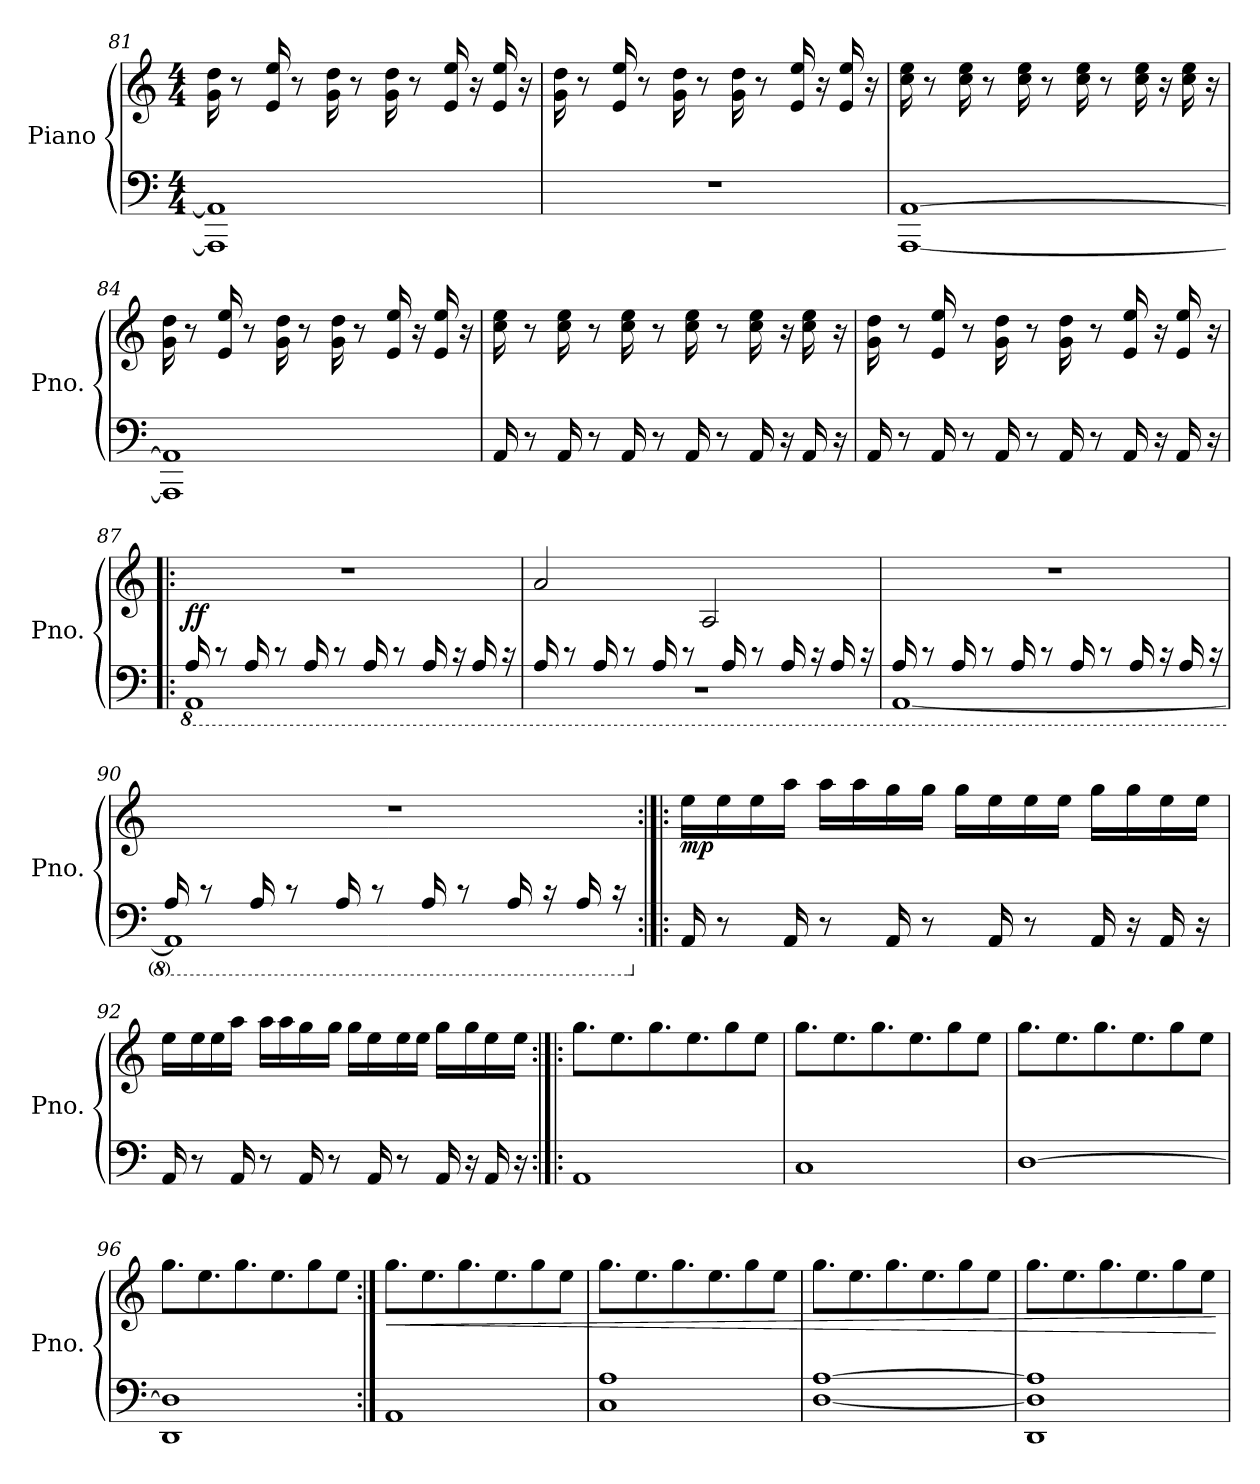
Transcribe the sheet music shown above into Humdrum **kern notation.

**kern	**kern	**dynam
*part1	*part1	*part1
*staff2	*staff1	*staff1/2
*I"Piano	*	*
*I'Pno.	*	*
!!LO:LB:g=z
*clefF4	*clefG2	*
*k[]	*k[]	*
*M4/4	*M4/4	*
=81	=81	=81
1AAA] 1AA]	16g\ 16dd\	.
.	8r	.
.	16e/ 16ee/	.
.	8r	.
.	16g\ 16dd\	.
.	8r	.
.	16g\ 16dd\	.
.	8r	.
.	16e/ 16ee/	.
.	16r	.
.	16e/ 16ee/	.
.	16r	.
=82	=82	=82
1r	16g\ 16dd\	.
.	8r	.
.	16e/ 16ee/	.
.	8r	.
.	16g\ 16dd\	.
.	8r	.
.	16g\ 16dd\	.
.	8r	.
.	16e/ 16ee/	.
.	16r	.
.	16e/ 16ee/	.
.	16r	.
=83	=83	=83
[1AAA [1AA	16cc\ 16ee\	.
.	8r	.
.	16cc\ 16ee\	.
.	8r	.
.	16cc\ 16ee\	.
.	8r	.
.	16cc\ 16ee\	.
.	8r	.
.	16cc\ 16ee\	.
.	16r	.
.	16cc\ 16ee\	.
.	16r	.
!!LO:LB:g=z
=84	=84	=84
1AAA] 1AA]	16g\ 16dd\	.
.	8r	.
.	16e/ 16ee/	.
.	8r	.
.	16g\ 16dd\	.
.	8r	.
.	16g\ 16dd\	.
.	8r	.
.	16e/ 16ee/	.
.	16r	.
.	16e/ 16ee/	.
.	16r	.
=85	=85	=85
16AA/	16cc\ 16ee\	.
8r	8r	.
16AA/	16cc\ 16ee\	.
8r	8r	.
16AA/	16cc\ 16ee\	.
8r	8r	.
16AA/	16cc\ 16ee\	.
8r	8r	.
16AA/	16cc\ 16ee\	.
16r	16r	.
16AA/	16cc\ 16ee\	.
16r	16r	.
=86	=86	=86
16AA/	16g\ 16dd\	.
8r	8r	.
16AA/	16e/ 16ee/	.
8r	8r	.
16AA/	16g\ 16dd\	.
8r	8r	.
16AA/	16g\ 16dd\	.
8r	8r	.
16AA/	16e/ 16ee/	.
16r	16r	.
16AA/	16e/ 16ee/	.
16r	16r	.
!!LO:PB:g=z
=87!|:	=87!|:	=87!|:
*8ba	*	*
*^	*	*
!	!	!	!LO:DY:b
16AA/	1AAA	1r	ff
8r	.	.	.
16AA/	.	.	.
8r	.	.	.
16AA/	.	.	.
8r	.	.	.
16AA/	.	.	.
8r	.	.	.
16AA/	.	.	.
16r	.	.	.
16AA/	.	.	.
16r	.	.	.
=88	=88	=88	=88
16AA/	1r	2a/	.
8r	.	.	.
16AA/	.	.	.
8r	.	.	.
16AA/	.	.	.
8r	.	.	.
.	.	2A/	.
16AA/	.	.	.
8r	.	.	.
16AA/	.	.	.
16r	.	.	.
16AA/	.	.	.
16r	.	.	.
=89	=89	=89	=89
16AA/	[1AAA	1r	.
8r	.	.	.
16AA/	.	.	.
8r	.	.	.
16AA/	.	.	.
8r	.	.	.
16AA/	.	.	.
8r	.	.	.
16AA/	.	.	.
16r	.	.	.
16AA/	.	.	.
16r	.	.	.
!!LO:LB:g=z
=90	=90	=90	=90
16AA/	1AAA]	1r	.
8r	.	.	.
16AA/	.	.	.
8r	.	.	.
16AA/	.	.	.
8r	.	.	.
16AA/	.	.	.
8r	.	.	.
16AA/	.	.	.
16r	.	.	.
16AA/	.	.	.
16r	.	.	.
*v	*v	*	*
=91:|!|:	=91:|!|:	=91:|!|:
*X8ba	*	*
!	!	!LO:DY:b
16AA/	16ee\LL	mp
8r	16ee\	.
.	16ee\	.
16AA/	16aa\JJ	.
8r	16aa\LL	.
.	16aa\	.
16AA/	16gg\	.
8r	16gg\JJ	.
.	16gg\LL	.
16AA/	16ee\	.
8r	16ee\	.
.	16ee\JJ	.
16AA/	16gg\LL	.
16r	16gg\	.
16AA/	16ee\	.
16r	16ee\JJ	.
!!LO:LB:g=z
=92	=92	=92
16AA/	16ee\LL	.
8r	16ee\	.
.	16ee\	.
16AA/	16aa\JJ	.
8r	16aa\LL	.
.	16aa\	.
16AA/	16gg\	.
8r	16gg\JJ	.
.	16gg\LL	.
16AA/	16ee\	.
8r	16ee\	.
.	16ee\JJ	.
16AA/	16gg\LL	.
16r	16gg\	.
16AA/	16ee\	.
16r	16ee\JJ	.
=93:|!|:	=93:|!|:	=93:|!|:
1AA	8.gg\L	.
.	8.ee\	.
.	8.gg\	.
.	8.ee\	.
.	8gg\	.
.	8ee\J	.
=94	=94	=94
1C	8.gg\L	.
.	8.ee\	.
.	8.gg\	.
.	8.ee\	.
.	8gg\	.
.	8ee\J	.
=95	=95	=95
[1D	8.gg\L	.
.	8.ee\	.
.	8.gg\	.
.	8.ee\	.
.	8gg\	.
.	8ee\J	.
!!LO:LB:g=z
=96	=96	=96
1DD 1D]	8.gg\L	.
.	8.ee\	.
.	8.gg\	.
.	8.ee\	.
.	8gg\	.
.	8ee\J	.
=97:|!	=97:|!	=97:|!
!	!	!LO:HP:b
1AA	8.gg\L	<
.	8.ee\	.
.	8.gg\	.
.	8.ee\	.
.	8gg\	.
.	8ee\J	.
=98	=98	=98
1C 1A	8.gg\L	.
.	8.ee\	.
.	8.gg\	.
.	8.ee\	.
.	8gg\	.
.	8ee\J	.
=99	=99	=99
[1D [1A	8.gg\L	.
.	8.ee\	.
.	8.gg\	.
.	8.ee\	.
.	8gg\	.
.	8ee\J	.
=100	=100	=100
1DD 1D] 1A]	8.gg\L	.
.	8.ee\	.
.	8.gg\	.
.	8.ee\	.
.	8gg\	.
.	8ee\J	.
.	.	[
=	=	=
*-	*-	*-
